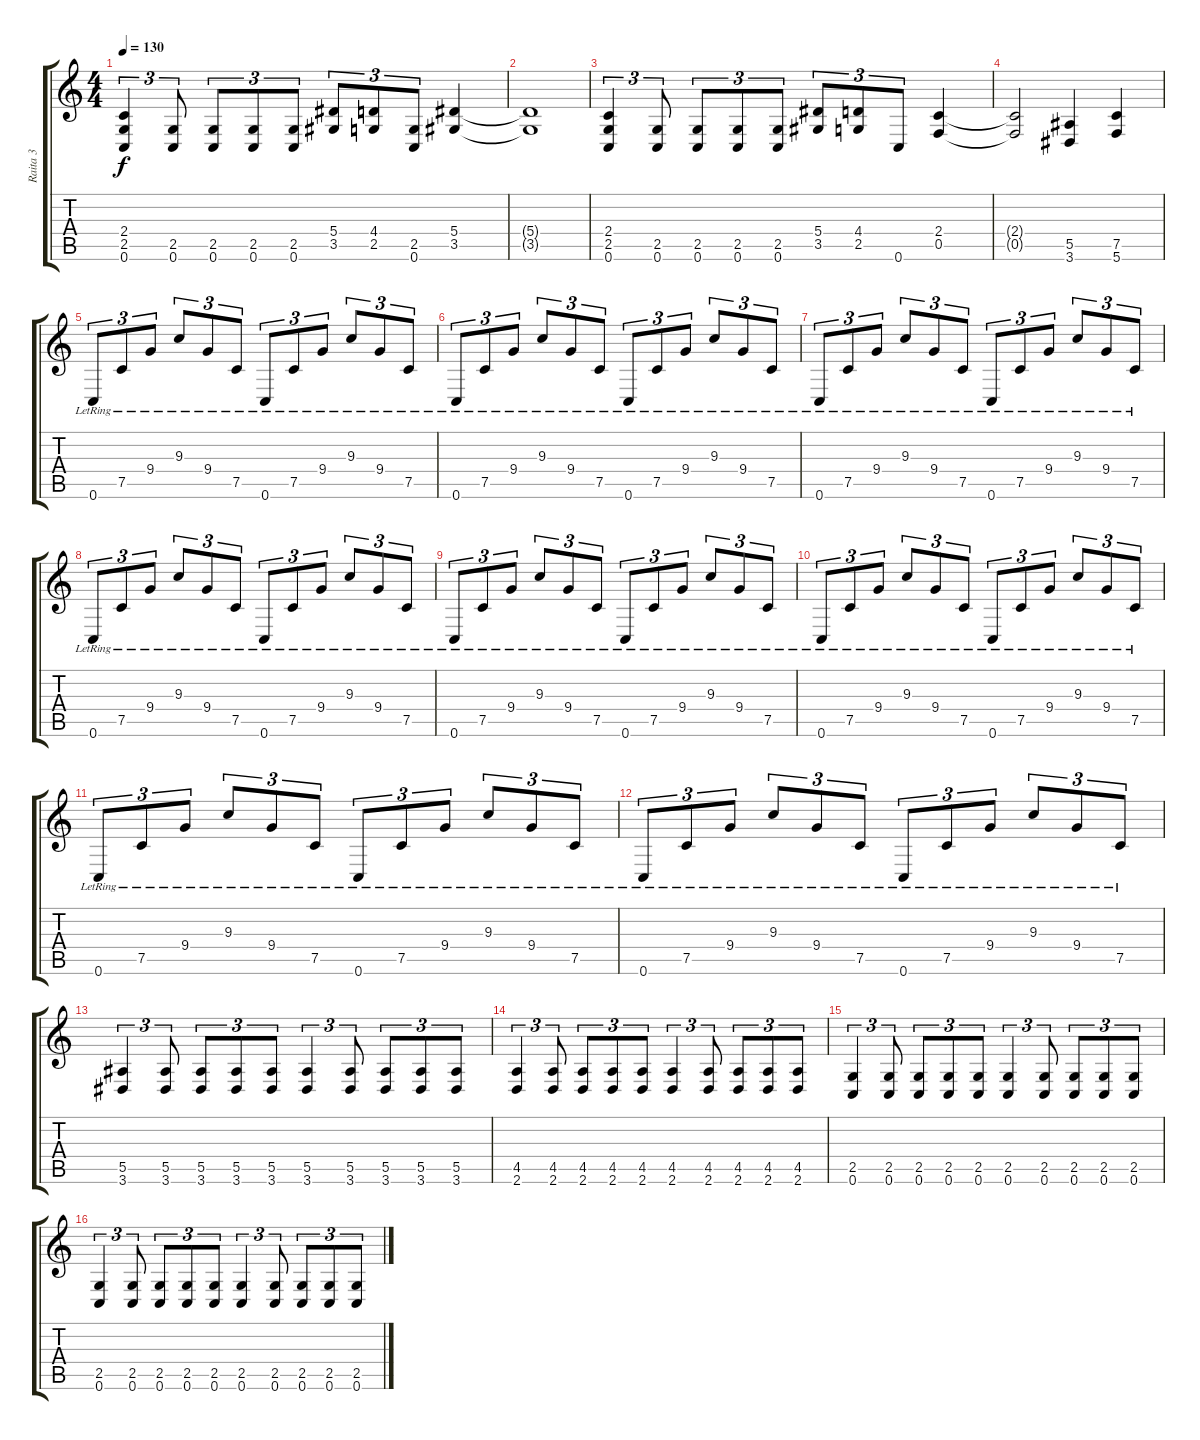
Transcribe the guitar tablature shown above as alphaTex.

\track ("Raita 3" "Raita 3") {instrument distortionguitar}
\staff {score tabs}
\tuning (C4 G3 Eb3 Bb2 F2 C2) {hide}
\ts (4 4)
\tempo 130
\clef g2
\ks c
(2.4 2.5 0.6).4{tu (3 2) dy f} (2.5 0.6).8{tu (3 2)} (2.5 0.6).8{tu (3 2)} (2.5 0.6).8{tu (3 2)} (2.5 0.6).8{tu (3 2)} (5.4 3.5).8{tu (3 2)} (4.4 2.5).8{tu (3 2)} (2.5 0.6).8{tu (3 2)} (5.4 3.5).4 |
(5.4{t} 3.5{t}).1 |
(2.4 2.5 0.6).4{tu (3 2)} (2.5 0.6).8{tu (3 2)} (2.5 0.6).8{tu (3 2)} (2.5 0.6).8{tu (3 2)} (2.5 0.6).8{tu (3 2)} (5.4 3.5).8{tu (3 2)} (4.4 2.5).8{tu (3 2)} 0.6.8{tu (3 2)} (2.4 0.5).4 |
(2.4{t} 0.5{t}).2 (5.5 3.6).4 (7.5 5.6).4 |
0.6{lr}.8{tu (3 2)} 7.5{lr}.8{tu (3 2)} 9.4{lr}.8{tu (3 2)} 9.3{lr}.8{tu (3 2)} 9.4{lr}.8{tu (3 2)} 7.5{lr}.8{tu (3 2)} 0.6{lr}.8{tu (3 2)} 7.5{lr}.8{tu (3 2)} 9.4{lr}.8{tu (3 2)} 9.3{lr}.8{tu (3 2)} 9.4{lr}.8{tu (3 2)} 7.5{lr}.8{tu (3 2)} |
0.6{lr}.8{tu (3 2)} 7.5{lr}.8{tu (3 2)} 9.4{lr}.8{tu (3 2)} 9.3{lr}.8{tu (3 2)} 9.4{lr}.8{tu (3 2)} 7.5{lr}.8{tu (3 2)} 0.6{lr}.8{tu (3 2)} 7.5{lr}.8{tu (3 2)} 9.4{lr}.8{tu (3 2)} 9.3{lr}.8{tu (3 2)} 9.4{lr}.8{tu (3 2)} 7.5{lr}.8{tu (3 2)} |
0.6{lr}.8{tu (3 2)} 7.5{lr}.8{tu (3 2)} 9.4{lr}.8{tu (3 2)} 9.3{lr}.8{tu (3 2)} 9.4{lr}.8{tu (3 2)} 7.5{lr}.8{tu (3 2)} 0.6{lr}.8{tu (3 2)} 7.5{lr}.8{tu (3 2)} 9.4{lr}.8{tu (3 2)} 9.3{lr}.8{tu (3 2)} 9.4{lr}.8{tu (3 2)} 7.5{lr}.8{tu (3 2)} |
0.6{lr}.8{tu (3 2)} 7.5{lr}.8{tu (3 2)} 9.4{lr}.8{tu (3 2)} 9.3{lr}.8{tu (3 2)} 9.4{lr}.8{tu (3 2)} 7.5{lr}.8{tu (3 2)} 0.6{lr}.8{tu (3 2)} 7.5{lr}.8{tu (3 2)} 9.4{lr}.8{tu (3 2)} 9.3{lr}.8{tu (3 2)} 9.4{lr}.8{tu (3 2)} 7.5{lr}.8{tu (3 2)} |
0.6{lr}.8{tu (3 2)} 7.5{lr}.8{tu (3 2)} 9.4{lr}.8{tu (3 2)} 9.3{lr}.8{tu (3 2)} 9.4{lr}.8{tu (3 2)} 7.5{lr}.8{tu (3 2)} 0.6{lr}.8{tu (3 2)} 7.5{lr}.8{tu (3 2)} 9.4{lr}.8{tu (3 2)} 9.3{lr}.8{tu (3 2)} 9.4{lr}.8{tu (3 2)} 7.5{lr}.8{tu (3 2)} |
0.6{lr}.8{tu (3 2)} 7.5{lr}.8{tu (3 2)} 9.4{lr}.8{tu (3 2)} 9.3{lr}.8{tu (3 2)} 9.4{lr}.8{tu (3 2)} 7.5{lr}.8{tu (3 2)} 0.6{lr}.8{tu (3 2)} 7.5{lr}.8{tu (3 2)} 9.4{lr}.8{tu (3 2)} 9.3{lr}.8{tu (3 2)} 9.4{lr}.8{tu (3 2)} 7.5{lr}.8{tu (3 2)} |
0.6{lr}.8{tu (3 2)} 7.5{lr}.8{tu (3 2)} 9.4{lr}.8{tu (3 2)} 9.3{lr}.8{tu (3 2)} 9.4{lr}.8{tu (3 2)} 7.5{lr}.8{tu (3 2)} 0.6{lr}.8{tu (3 2)} 7.5{lr}.8{tu (3 2)} 9.4{lr}.8{tu (3 2)} 9.3{lr}.8{tu (3 2)} 9.4{lr}.8{tu (3 2)} 7.5{lr}.8{tu (3 2)} |
0.6{lr}.8{tu (3 2)} 7.5{lr}.8{tu (3 2)} 9.4{lr}.8{tu (3 2)} 9.3{lr}.8{tu (3 2)} 9.4{lr}.8{tu (3 2)} 7.5{lr}.8{tu (3 2)} 0.6{lr}.8{tu (3 2)} 7.5{lr}.8{tu (3 2)} 9.4{lr}.8{tu (3 2)} 9.3{lr}.8{tu (3 2)} 9.4{lr}.8{tu (3 2)} 7.5{lr}.8{tu (3 2)} |
(5.5 3.6).4{tu (3 2)} (5.5 3.6).8{tu (3 2)} (5.5 3.6).8{tu (3 2)} (5.5 3.6).8{tu (3 2)} (5.5 3.6).8{tu (3 2)} (5.5 3.6).4{tu (3 2)} (5.5 3.6).8{tu (3 2)} (5.5 3.6).8{tu (3 2)} (5.5 3.6).8{tu (3 2)} (5.5 3.6).8{tu (3 2)} |
(4.5 2.6).4{tu (3 2)} (4.5 2.6).8{tu (3 2)} (4.5 2.6).8{tu (3 2)} (4.5 2.6).8{tu (3 2)} (4.5 2.6).8{tu (3 2)} (4.5 2.6).4{tu (3 2)} (4.5 2.6).8{tu (3 2)} (4.5 2.6).8{tu (3 2)} (4.5 2.6).8{tu (3 2)} (4.5 2.6).8{tu (3 2)} |
(2.5 0.6).4{tu (3 2)} (2.5 0.6).8{tu (3 2)} (2.5 0.6).8{tu (3 2)} (2.5 0.6).8{tu (3 2)} (2.5 0.6).8{tu (3 2)} (2.5 0.6).4{tu (3 2)} (2.5 0.6).8{tu (3 2)} (2.5 0.6).8{tu (3 2)} (2.5 0.6).8{tu (3 2)} (2.5 0.6).8{tu (3 2)} |
(2.5 0.6).4{tu (3 2)} (2.5 0.6).8{tu (3 2)} (2.5 0.6).8{tu (3 2)} (2.5 0.6).8{tu (3 2)} (2.5 0.6).8{tu (3 2)} (2.5 0.6).4{tu (3 2)} (2.5 0.6).8{tu (3 2)} (2.5 0.6).8{tu (3 2)} (2.5 0.6).8{tu (3 2)} (2.5 0.6).8{tu (3 2)}
